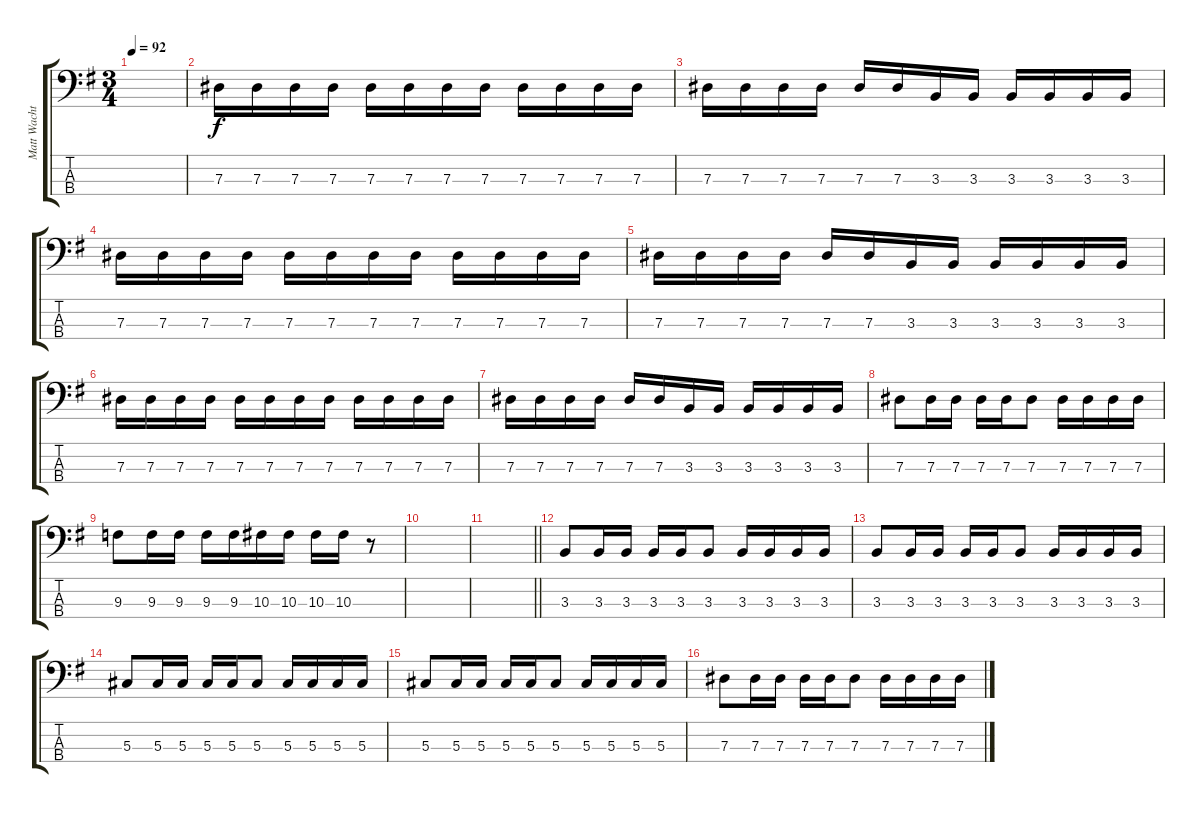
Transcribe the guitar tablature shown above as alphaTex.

\track ("Matt Wachter/Tim Kelleher (Bass)" "Matt Wacht") {instrument electricbassfinger}
\staff {score tabs}
\tuning (Gb2 Db2 Ab1 Eb1) {hide}
\ts (3 4)
\tempo 92
\clef f4
\ks g
|
7.3.16{volume 8} 7.3.16 7.3.16 7.3.16 7.3.16{volume 8} 7.3.16 7.3.16 7.3.16 7.3.16{volume 8} 7.3.16 7.3.16 7.3.16 |
7.3.16{volume 8} 7.3.16 7.3.16 7.3.16 7.3.16 7.3.16 3.3.16 3.3.16 3.3.16 3.3.16 3.3.16 3.3.16 |
7.3.16{volume 8} 7.3.16 7.3.16 7.3.16 7.3.16{volume 8} 7.3.16 7.3.16 7.3.16 7.3.16{volume 8} 7.3.16 7.3.16 7.3.16 |
7.3.16{volume 8} 7.3.16 7.3.16 7.3.16 7.3.16 7.3.16 3.3.16 3.3.16 3.3.16 3.3.16 3.3.16 3.3.16 |
7.3.16{volume 8} 7.3.16 7.3.16 7.3.16 7.3.16{volume 8} 7.3.16 7.3.16 7.3.16 7.3.16{volume 8} 7.3.16 7.3.16 7.3.16 |
7.3.16{volume 8} 7.3.16 7.3.16 7.3.16 7.3.16 7.3.16 3.3.16 3.3.16 3.3.16 3.3.16 3.3.16 3.3.16 |
7.3.8 7.3.16 7.3.16 7.3.16 7.3.16 7.3.8 7.3.16 7.3.16 7.3.16 7.3.16 |
9.3.8 9.3.16 9.3.16 9.3.16 9.3.16 10.3.16 10.3.16 10.3.16 10.3.16 r.8 |
|
\barLineRight lightlight
|
3.3.8 3.3.16 3.3.16 3.3.16 3.3.16 3.3.8 3.3.16 3.3.16 3.3.16 3.3.16 |
3.3.8 3.3.16 3.3.16 3.3.16 3.3.16 3.3.8 3.3.16 3.3.16 3.3.16 3.3.16 |
5.3.8 5.3.16 5.3.16 5.3.16 5.3.16 5.3.8 5.3.16 5.3.16 5.3.16 5.3.16 |
5.3.8 5.3.16 5.3.16 5.3.16 5.3.16 5.3.8 5.3.16 5.3.16 5.3.16 5.3.16 |
7.3.8 7.3.16 7.3.16 7.3.16 7.3.16 7.3.8 7.3.16 7.3.16 7.3.16 7.3.16
